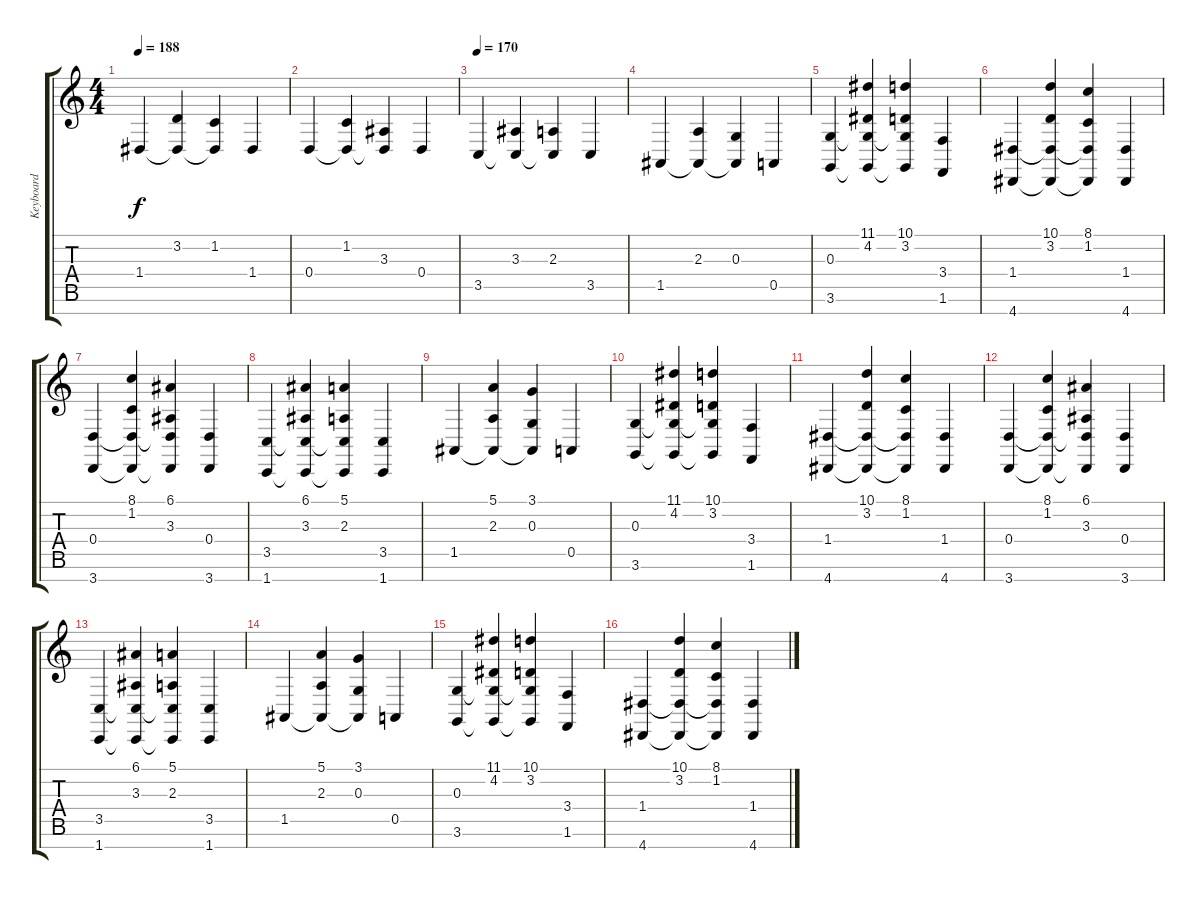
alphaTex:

\track ("Keyboard" "Keyboard") {instrument brightacousticpiano}
\staff {score tabs}
\tuning (E4 B3 G3 D3 A2 E2 B1) {hide}
\ts (4 4)
\tempo 188
\clef g2
\ks c
1.4.4{dy f} (3.2 1.4{t}).4 (1.2 1.4{t}).4 1.4.4 |
0.4.4 (1.2 0.4{t}).4 (3.3 0.4{t}).4 0.4.4 |
\tempo 170
3.5.4 (3.3 3.5{t}).4 (2.3 3.5{t}).4 3.5.4 |
1.5.4 (2.3 1.5{t}).4 (0.3 1.5{t}).4 0.5.4 |
(0.3 3.6).4 (11.1 4.2 0.3{t} 3.6{t}).4 (10.1 3.2 0.3{t} 3.6{t}).4 (3.4 1.6).4 |
(1.4 4.7).4 (10.1 3.2 1.4{t} 4.7{t}).4 (8.1 1.2 1.4{t} 4.7{t}).4 (1.4 4.7).4 |
(0.4 3.7).4 (8.1 1.2 0.4{t} 3.7{t}).4 (6.1 3.3 0.4{t} 3.7{t}).4 (0.4 3.7).4 |
(3.5 1.7).4 (6.1 3.3 3.5{t} 1.7{t}).4 (5.1 2.3 3.5{t} 1.7{t}).4 (3.5 1.7).4 |
1.5.4 (5.1 2.3 1.5{t}).4 (3.1 0.3 1.5{t}).4 0.5.4 |
(0.3 3.6).4 (11.1 4.2 0.3{t} 3.6{t}).4 (10.1 3.2 0.3{t} 3.6{t}).4 (3.4 1.6).4 |
(1.4 4.7).4 (10.1 3.2 1.4{t} 4.7{t}).4 (8.1 1.2 1.4{t} 4.7{t}).4 (1.4 4.7).4 |
(0.4 3.7).4 (8.1 1.2 0.4{t} 3.7{t}).4 (6.1 3.3 0.4{t} 3.7{t}).4 (0.4 3.7).4 |
(3.5 1.7).4 (6.1 3.3 3.5{t} 1.7{t}).4 (5.1 2.3 3.5{t} 1.7{t}).4 (3.5 1.7).4 |
1.5.4 (5.1 2.3 1.5{t}).4 (3.1 0.3 1.5{t}).4 0.5.4 |
(0.3 3.6).4 (11.1 4.2 0.3{t} 3.6{t}).4 (10.1 3.2 0.3{t} 3.6{t}).4 (3.4 1.6).4 |
(1.4 4.7).4 (10.1 3.2 1.4{t} 4.7{t}).4 (8.1 1.2 1.4{t} 4.7{t}).4 (1.4 4.7).4
